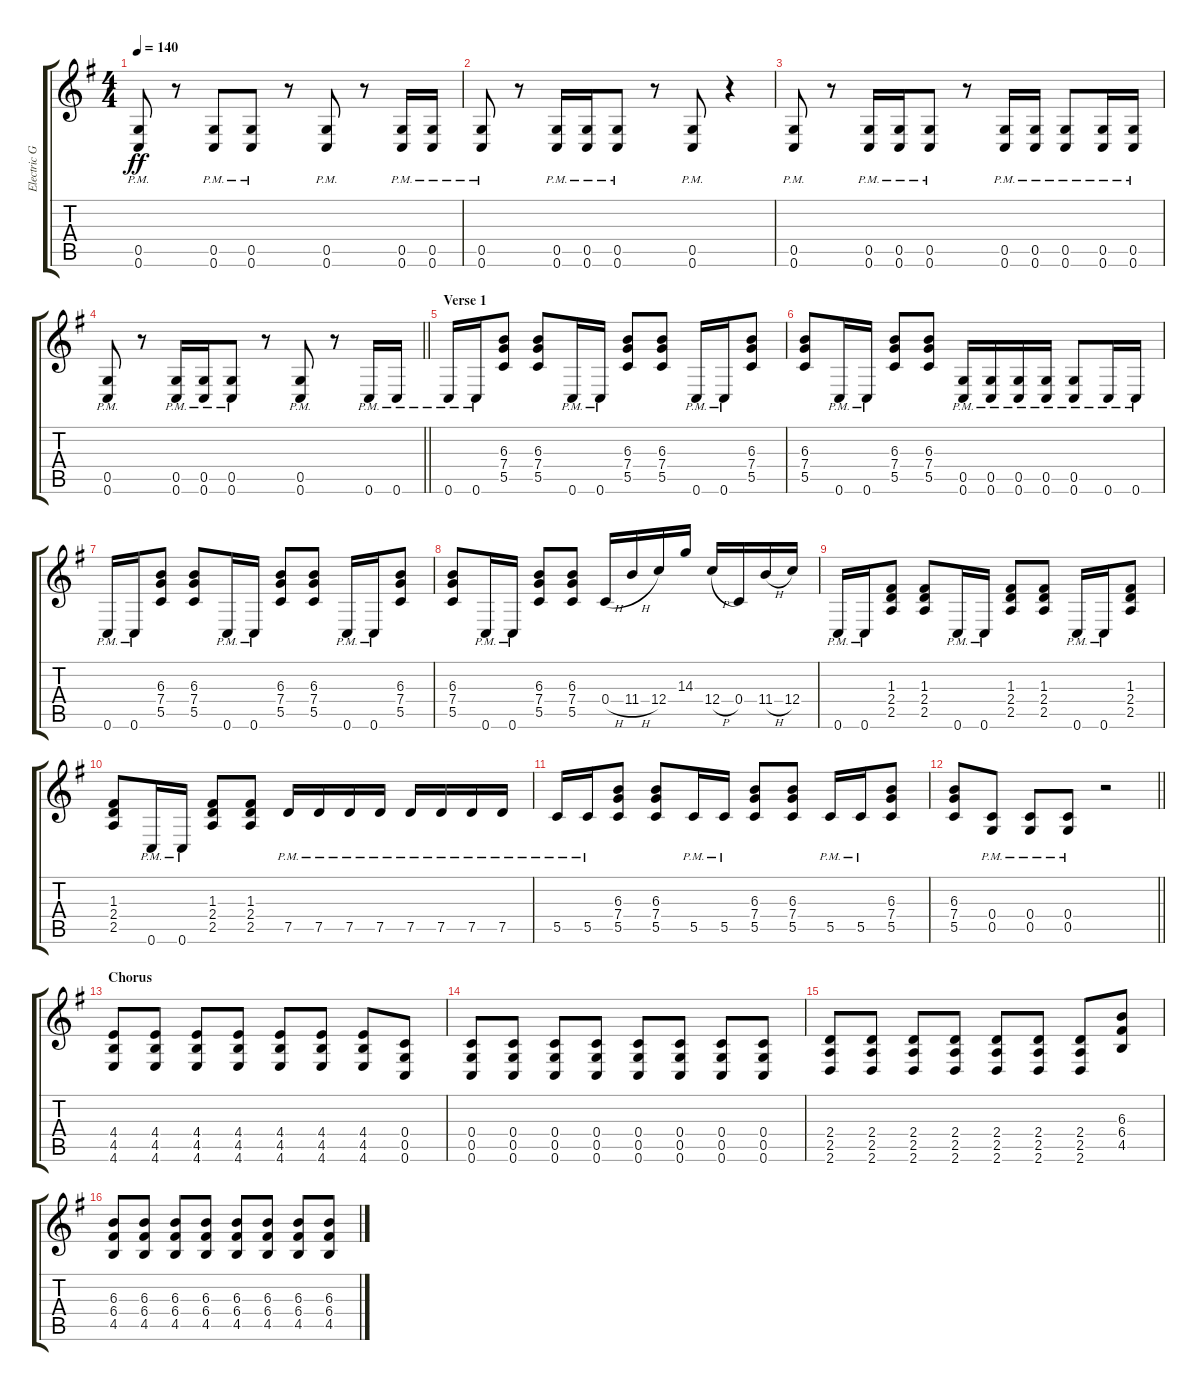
\track ("Electric Guitar 2" "Electric G") {instrument overdrivenguitar}
\staff {score tabs}
\tuning (D4 A3 F3 C3 G2 C2) {hide}
\ts (4 4)
\tempo 140
\clef g2
\ks eminor
(0.5{pm} 0.6{pm}).8{dy ff} r.8 (0.5{pm} 0.6{pm}).8 (0.5{pm} 0.6{pm}).8 r.8 (0.5{pm} 0.6{pm}).8 r.8 (0.5{pm} 0.6{pm}).16 (0.5{pm} 0.6{pm}).16 |
(0.5{pm} 0.6{pm}).8 r.8 (0.5{pm} 0.6{pm}).16 (0.5{pm} 0.6{pm}).16 (0.5{pm} 0.6{pm}).8 r.8 (0.5{pm} 0.6{pm}).8 r.4 |
(0.5{pm} 0.6{pm}).8 r.8 (0.5{pm} 0.6{pm}).16 (0.5{pm} 0.6{pm}).16 (0.5{pm} 0.6{pm}).8 r.8 (0.5{pm} 0.6{pm}).16 (0.5{pm} 0.6{pm}).16 (0.5{pm} 0.6{pm}).8 (0.5{pm} 0.6{pm}).16 (0.5{pm} 0.6{pm}).16 |
\barLineRight lightlight
(0.5{pm} 0.6{pm}).8 r.8 (0.5{pm} 0.6{pm}).16 (0.5{pm} 0.6{pm}).16 (0.5{pm} 0.6{pm}).8 r.8 (0.5{pm} 0.6{pm}).8 r.8 0.6{pm}.16 0.6{pm}.16 |
\section ("" "Verse 1")
0.6{pm}.16 0.6{pm}.16 (6.3 7.4 5.5).8 (6.3 7.4 5.5).8 0.6{pm}.16 0.6{pm}.16 (6.3 7.4 5.5).8 (6.3 7.4 5.5).8 0.6{pm}.16 0.6{pm}.16 (6.3 7.4 5.5).8 |
(6.3 7.4 5.5).8 0.6{pm}.16 0.6{pm}.16 (6.3 7.4 5.5).8 (6.3 7.4 5.5).8 (0.5{pm} 0.6{pm}).16 (0.5{pm} 0.6{pm}).16 (0.5{pm} 0.6{pm}).16 (0.5{pm} 0.6{pm}).16 (0.5{pm} 0.6{pm}).8 0.6{pm}.16 0.6{pm}.16 |
0.6{pm}.16 0.6{pm}.16 (6.3 7.4 5.5).8 (6.3 7.4 5.5).8 0.6{pm}.16 0.6{pm}.16 (6.3 7.4 5.5).8 (6.3 7.4 5.5).8 0.6{pm}.16 0.6{pm}.16 (6.3 7.4 5.5).8 |
(6.3 7.4 5.5).8 0.6{pm}.16 0.6{pm}.16 (6.3 7.4 5.5).8 (6.3 7.4 5.5).8 0.4{h}.16 11.4{h}.16 12.4.16 14.3.16 12.4{h}.16 0.4.16 11.4{h}.16 12.4.16 |
0.6{pm}.16 0.6{pm}.16 (1.3 2.4 2.5).8 (1.3 2.4 2.5).8 0.6{pm}.16 0.6{pm}.16 (1.3 2.4 2.5).8 (1.3 2.4 2.5).8 0.6{pm}.16 0.6{pm}.16 (1.3 2.4 2.5).8 |
(1.3 2.4 2.5).8 0.6{pm}.16 0.6{pm}.16 (1.3 2.4 2.5).8 (1.3 2.4 2.5).8 7.5{pm}.16 7.5{pm}.16 7.5{pm}.16 7.5{pm}.16 7.5{pm}.16 7.5{pm}.16 7.5{pm}.16 7.5{pm}.16 |
5.5{pm}.16 5.5{pm}.16 (6.3 7.4 5.5).8 (6.3 7.4 5.5).8 5.5{pm}.16 5.5{pm}.16 (6.3 7.4 5.5).8 (6.3 7.4 5.5).8 5.5{pm}.16 5.5{pm}.16 (6.3 7.4 5.5).8 |
\barLineRight lightlight
(6.3 7.4 5.5).8 (0.4{pm} 0.5{pm}).8 (0.4{pm} 0.5{pm}).8 (0.4{pm} 0.5{pm}).8 r.2 |
\section ("" "Chorus")
(4.4 4.5 4.6).8 (4.4 4.5 4.6).8 (4.4 4.5 4.6).8 (4.4 4.5 4.6).8 (4.4 4.5 4.6).8 (4.4 4.5 4.6).8 (4.4 4.5 4.6).8 (0.4 0.5 0.6).8 |
(0.4 0.5 0.6).8 (0.4 0.5 0.6).8 (0.4 0.5 0.6).8 (0.4 0.5 0.6).8 (0.4 0.5 0.6).8 (0.4 0.5 0.6).8 (0.4 0.5 0.6).8 (0.4 0.5 0.6).8 |
(2.4 2.5 2.6).8 (2.4 2.5 2.6).8 (2.4 2.5 2.6).8 (2.4 2.5 2.6).8 (2.4 2.5 2.6).8 (2.4 2.5 2.6).8 (2.4 2.5 2.6).8 (6.3 6.4 4.5).8 |
(6.3 6.4 4.5).8 (6.3 6.4 4.5).8 (6.3 6.4 4.5).8 (6.3 6.4 4.5).8 (6.3 6.4 4.5).8 (6.3 6.4 4.5).8 (6.3 6.4 4.5).8 (6.3 6.4 4.5).8
